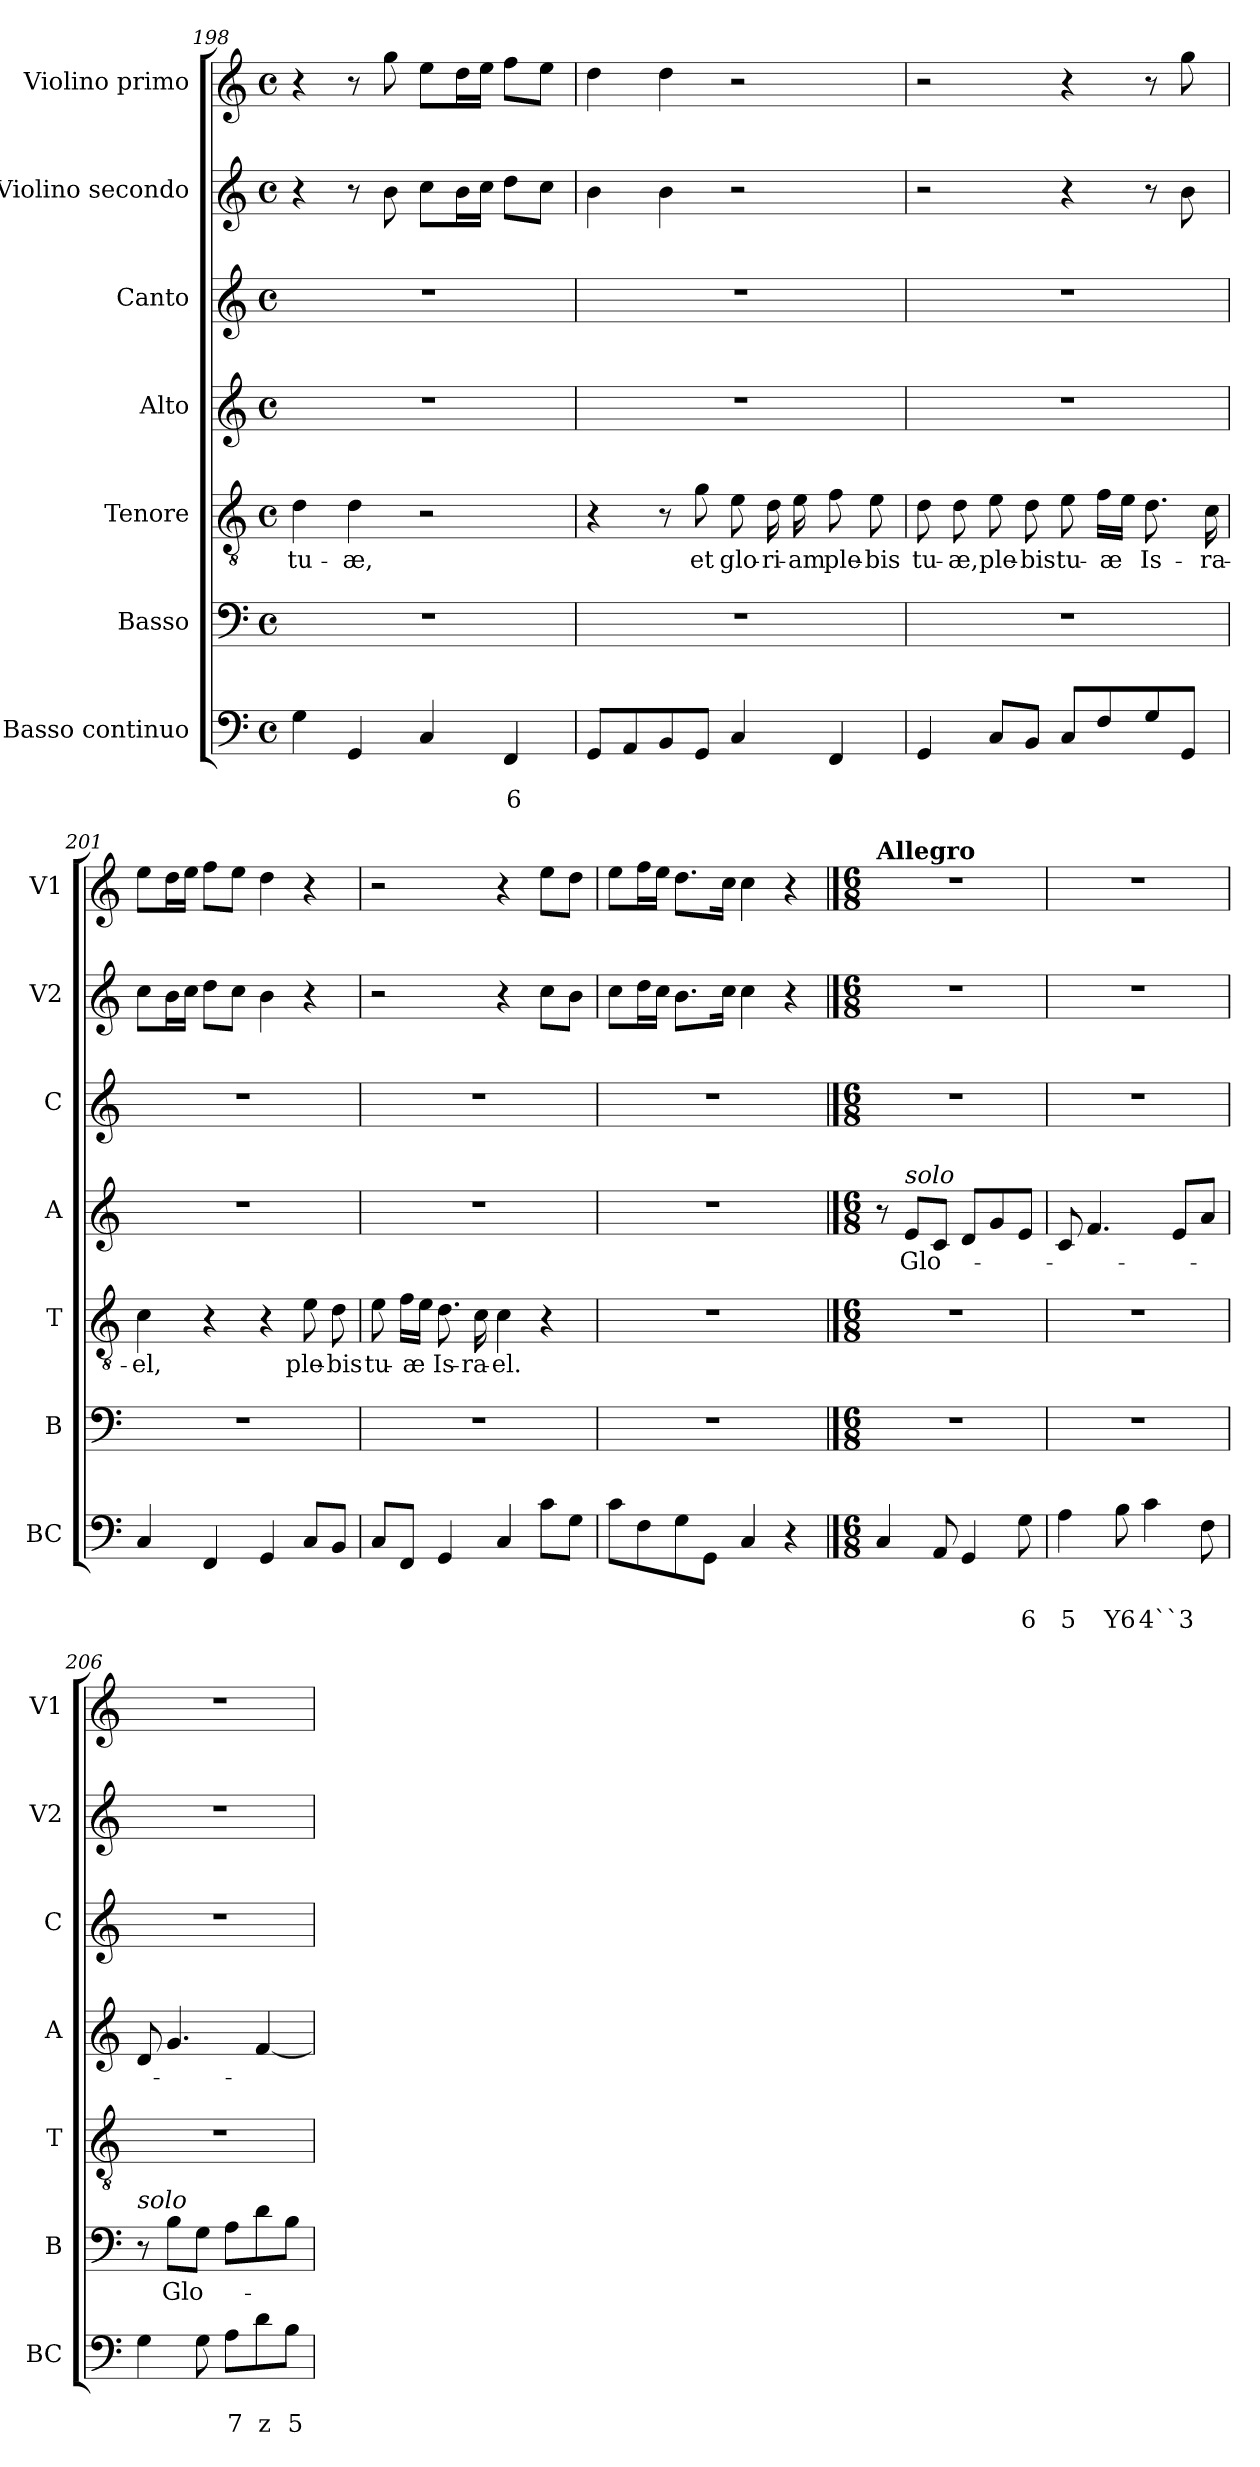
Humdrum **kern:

**kern	**text	**text	**kern	**text	**kern	**text	**kern	**text	**kern	**kern	**kern
*part7	*part7	*part7	*part6	*part6	*part5	*part5	*part4	*part4	*part3	*part2	*part1
*staff7	*staff7	*staff7	*staff6	*staff6	*staff5	*staff5	*staff4	*staff4	*staff3	*staff2	*staff1
*I"Basso continuo	*	*	*I"Basso	*	*I"Tenore	*	*I"Alto	*	*I"Canto	*I"Violino secondo	*I"Violino primo
*I'BC	*	*	*I'B	*	*I'T	*	*I'A	*	*I'C	*I'V2	*I'V1
*clefF4	*	*	*clefF4	*	*clefGv2	*	*clefG2	*	*clefG2	*clefG2	*clefG2
*k[]	*	*	*k[]	*	*k[]	*	*k[]	*	*k[]	*k[]	*k[]
*C:	*	*	*C:	*	*C:	*	*C:	*	*C:	*C:	*C:
*M4/4	*	*	*M4/4	*	*M4/4	*	*M4/4	*	*M4/4	*M4/4	*M4/4
*met(c)	*	*	*met(c)	*	*met(c)	*	*met(c)	*	*met(c)	*met(c)	*met(c)
=198	=198	=198	=198	=198	=198	=198	=198	=198	=198	=198	=198
!	!	!	!	!	!	!LO:LY:b	!	!	!	!	!
4G\	.	.	1r	.	4d\	tu-	1r	.	1r	4r	4r
!	!	!	!	!	!	!LO:LY:b	!	!	!	!	!
4GG/	.	.	.	.	4d\	-æ,	.	.	.	8r	8r
.	.	.	.	.	.	.	.	.	.	8b\	8gg\
4C/	.	.	.	.	2r	.	.	.	.	8cc\L	8ee\L
.	.	.	.	.	.	.	.	.	.	16b\L	16dd\L
.	.	.	.	.	.	.	.	.	.	16cc\JJ	16ee\JJ
!	!	!LO:LY:b	!	!	!	!	!	!	!	!	!
4FF/	.	6	.	.	.	.	.	.	.	8dd\L	8ff\L
.	.	.	.	.	.	.	.	.	.	8cc\J	8ee\J
=199	=199	=199	=199	=199	=199	=199	=199	=199	=199	=199	=199
8GG/L	.	.	1r	.	4r	.	1r	.	1r	4b\	4dd\
8AA/	.	.	.	.	.	.	.	.	.	.	.
8BB/	.	.	.	.	8r	.	.	.	.	4b\	4dd\
!	!	!	!	!	!	!LO:LY:b	!	!	!	!	!
8GG/J	.	.	.	.	8g\	et	.	.	.	.	.
!	!	!	!	!	!	!LO:LY:b	!	!	!	!	!
4C/	.	.	.	.	8e\	glo-	.	.	.	2r	2r
!	!	!	!	!	!	!LO:LY:b	!	!	!	!	!
.	.	.	.	.	16d\	-ri-	.	.	.	.	.
!	!	!	!	!	!	!LO:LY:b	!	!	!	!	!
.	.	.	.	.	16e\	-am	.	.	.	.	.
!	!	!	!	!	!	!LO:LY:b	!	!	!	!	!
4FF/	.	.	.	.	8f\	ple-	.	.	.	.	.
!	!	!	!	!	!	!LO:LY:b	!	!	!	!	!
.	.	.	.	.	8e\	-bis	.	.	.	.	.
!!LO:LB:g=z
=200	=200	=200	=200	=200	=200	=200	=200	=200	=200	=200	=200
!	!	!	!	!	!	!LO:LY:b	!	!	!	!	!
4GG/	.	.	1r	.	8d\	tu-	1r	.	1r	2r	2r
!	!	!	!	!	!	!LO:LY:b	!	!	!	!	!
.	.	.	.	.	8d\	-æ,	.	.	.	.	.
!	!	!	!	!	!	!LO:LY:b	!	!	!	!	!
8C/L	.	.	.	.	8e\	ple-	.	.	.	.	.
!	!	!	!	!	!	!LO:LY:b	!	!	!	!	!
8BB/J	.	.	.	.	8d\	-bis	.	.	.	.	.
!	!	!	!	!	!	!LO:LY:b	!	!	!	!	!
8C/L	.	.	.	.	8e\	tu-	.	.	.	4r	4r
!	!	!	!	!	!	!LO:LY:b	!	!	!	!	!
8F/	.	.	.	.	16f\LL	-æ	.	.	.	.	.
.	.	.	.	.	16e\JJ	.	.	.	.	.	.
!	!	!	!	!	!	!LO:LY:b	!	!	!	!	!
8G/	.	.	.	.	8.d\	Is-	.	.	.	8r	8r
8GG/J	.	.	.	.	.	.	.	.	.	8b\	8gg\
!	!	!	!	!	!	!LO:LY:b	!	!	!	!	!
.	.	.	.	.	16c\	-ra-	.	.	.	.	.
=201	=201	=201	=201	=201	=201	=201	=201	=201	=201	=201	=201
!	!	!	!	!	!	!LO:LY:b	!	!	!	!	!
4C/	.	.	1r	.	4c\	-el,	1r	.	1r	8cc\L	8ee\L
.	.	.	.	.	.	.	.	.	.	16b\L	16dd\L
.	.	.	.	.	.	.	.	.	.	16cc\JJ	16ee\JJ
4FF/	.	.	.	.	4r	.	.	.	.	8dd\L	8ff\L
.	.	.	.	.	.	.	.	.	.	8cc\J	8ee\J
4GG/	.	.	.	.	4r	.	.	.	.	4b\	4dd\
!	!	!	!	!	!	!LO:LY:b	!	!	!	!	!
8C/L	.	.	.	.	8e\	ple-	.	.	.	4r	4r
!	!	!	!	!	!	!LO:LY:b	!	!	!	!	!
8BB/J	.	.	.	.	8d\	-bis	.	.	.	.	.
=202	=202	=202	=202	=202	=202	=202	=202	=202	=202	=202	=202
!	!	!	!	!	!	!LO:LY:b	!	!	!	!	!
8C/L	.	.	1r	.	8e\	tu-	1r	.	1r	2r	2r
!	!	!	!	!	!	!LO:LY:b	!	!	!	!	!
8FF/J	.	.	.	.	16f\LL	-æ	.	.	.	.	.
.	.	.	.	.	16e\JJ	.	.	.	.	.	.
!	!	!	!	!	!	!LO:LY:b	!	!	!	!	!
4GG/	.	.	.	.	8.d\	Is-	.	.	.	.	.
!	!	!	!	!	!	!LO:LY:b	!	!	!	!	!
.	.	.	.	.	16c\	-ra-	.	.	.	.	.
!	!	!	!	!	!	!LO:LY:b	!	!	!	!	!
4C/	.	.	.	.	4c\	-el.	.	.	.	4r	4r
8c\L	.	.	.	.	4r	.	.	.	.	8cc\L	8ee\L
8G\J	.	.	.	.	.	.	.	.	.	8b\J	8dd\J
=203	=203	=203	=203	=203	=203	=203	=203	=203	=203	=203	=203
8c\L	.	.	1r	.	1r	.	1r	.	1r	8cc\L	8ee\L
8F\	.	.	.	.	.	.	.	.	.	16dd\L	16ff\L
.	.	.	.	.	.	.	.	.	.	16cc\JJ	16ee\JJ
8G\	.	.	.	.	.	.	.	.	.	8.b\L	8.dd\L
8GG\J	.	.	.	.	.	.	.	.	.	.	.
.	.	.	.	.	.	.	.	.	.	16cc\Jk	16cc\Jk
4C/	.	.	.	.	.	.	.	.	.	4cc\	4cc\
4r	.	.	.	.	.	.	.	.	.	4r	4r
!!LO:PB:g=z
==204	==204	==204	==204	==204	==204	==204	==204	==204	==204	==204	==204
*M6/8	*	*	*M6/8	*	*M6/8	*	*M6/8	*	*M6/8	*M6/8	*M6/8
!	!	!	!	!	!	!	!	!	!	!	!LO:TX:a:B:t=Allegro
4C/	.	.	2.r	.	2.r	.	8r	.	2.r	2.r	2.r
!	!	!	!	!	!	!	!LO:TX:a:i:t=solo	!	!	!	!
!	!	!	!	!	!	!	!	!LO:LY:b	!	!	!
.	.	.	.	.	.	.	8e/L	Glo-	.	.	.
8AA/	.	.	.	.	.	.	8c/J	.	.	.	.
4GG/	.	.	.	.	.	.	8d/L	.	.	.	.
.	.	.	.	.	.	.	8g/	.	.	.	.
!	!	!LO:LY:b	!	!	!	!	!	!	!	!	!
8G\	.	6	.	.	.	.	8e/J	.	.	.	.
=205	=205	=205	=205	=205	=205	=205	=205	=205	=205	=205	=205
!	!	!LO:LY:b	!	!	!	!	!	!	!	!	!
4A\	.	5	2.r	.	2.r	.	8c/	.	2.r	2.r	2.r
.	.	.	.	.	.	.	4.f/	.	.	.	.
!	!	!LO:LY:b	!	!	!	!	!	!	!	!	!
8B\	.	Y6	.	.	.	.	.	.	.	.	.
!	!	!LO:LY:b	!	!	!	!	!	!	!	!	!
4c\	.	4``3	.	.	.	.	.	.	.	.	.
.	.	.	.	.	.	.	8e/L	.	.	.	.
8F\	.	.	.	.	.	.	8a/J	.	.	.	.
=206	=206	=206	=206	=206	=206	=206	=206	=206	=206	=206	=206
!	!	!	!LO:TX:a:i:t=solo	!	!	!	!	!	!	!	!
4G\	.	.	8r	.	2.r	.	8d/	.	2.r	2.r	2.r
!	!	!	!	!LO:LY:b	!	!	!	!	!	!	!
.	.	.	8B\L	Glo-	.	.	4.g/	.	.	.	.
8G\	.	.	8G\J	.	.	.	.	.	.	.	.
!	!	!LO:LY:b	!	!	!	!	!	!	!	!	!
8A\L	.	7	8A\L	.	.	.	.	.	.	.	.
!	!	!LO:LY:b	!	!	!	!	!	!	!	!	!
8d\	.	z	8d\	.	.	.	[4f/	.	.	.	.
!	!	!LO:LY:b	!	!	!	!	!	!	!	!	!
8B\J	.	5	8B\J	.	.	.	.	.	.	.	.
=	=	=	=	=	=	=	=	=	=	=	=
*-	*-	*-	*-	*-	*-	*-	*-	*-	*-	*-	*-
